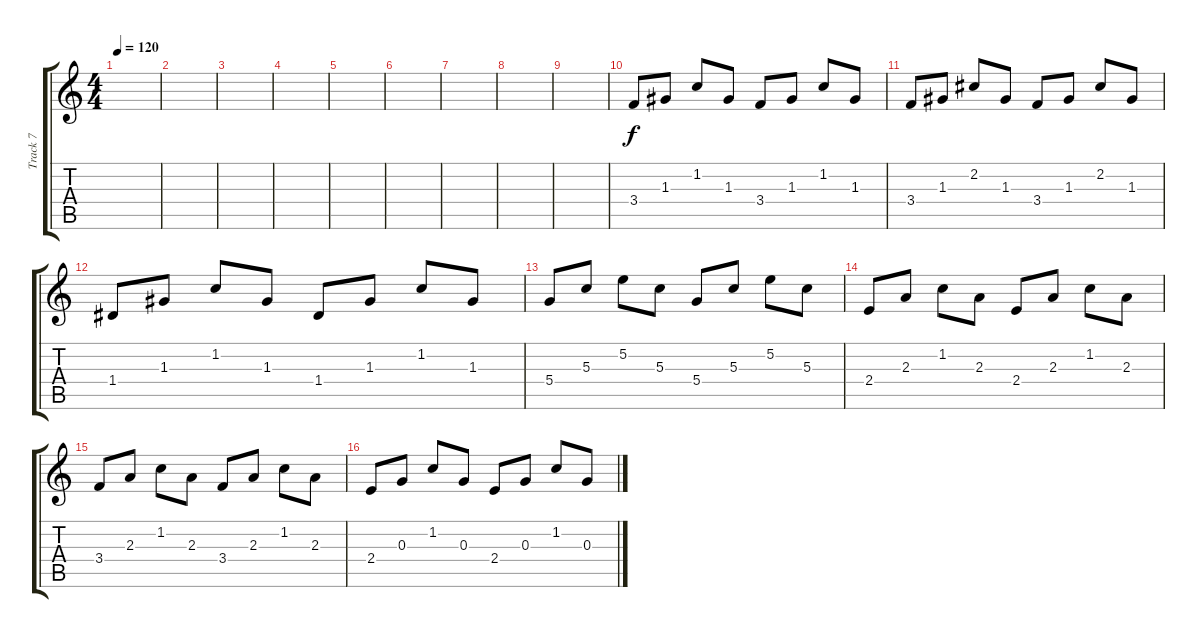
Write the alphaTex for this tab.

\track ("Track 7" "Track 7") {instrument electricguitarclean}
\staff {score tabs}
\tuning (E4 B3 G3 D3 A2 E2) {hide}
\ts (4 4)
\tempo 120
\clef g2
\ks c
|
|
|
|
|
|
|
|
|
3.4.8 1.3.8 1.2.8 1.3.8 3.4.8 1.3.8 1.2.8 1.3.8 |
3.4.8 1.3.8 2.2.8 1.3.8 3.4.8 1.3.8 2.2.8 1.3.8 |
1.4.8 1.3.8 1.2.8 1.3.8 1.4.8 1.3.8 1.2.8 1.3.8 |
5.4.8 5.3.8 5.2.8 5.3.8 5.4.8 5.3.8 5.2.8 5.3.8 |
2.4.8 2.3.8 1.2.8 2.3.8 2.4.8 2.3.8 1.2.8 2.3.8 |
3.4.8 2.3.8 1.2.8 2.3.8 3.4.8 2.3.8 1.2.8 2.3.8 |
2.4.8 0.3.8 1.2.8 0.3.8 2.4.8 0.3.8 1.2.8 0.3.8
